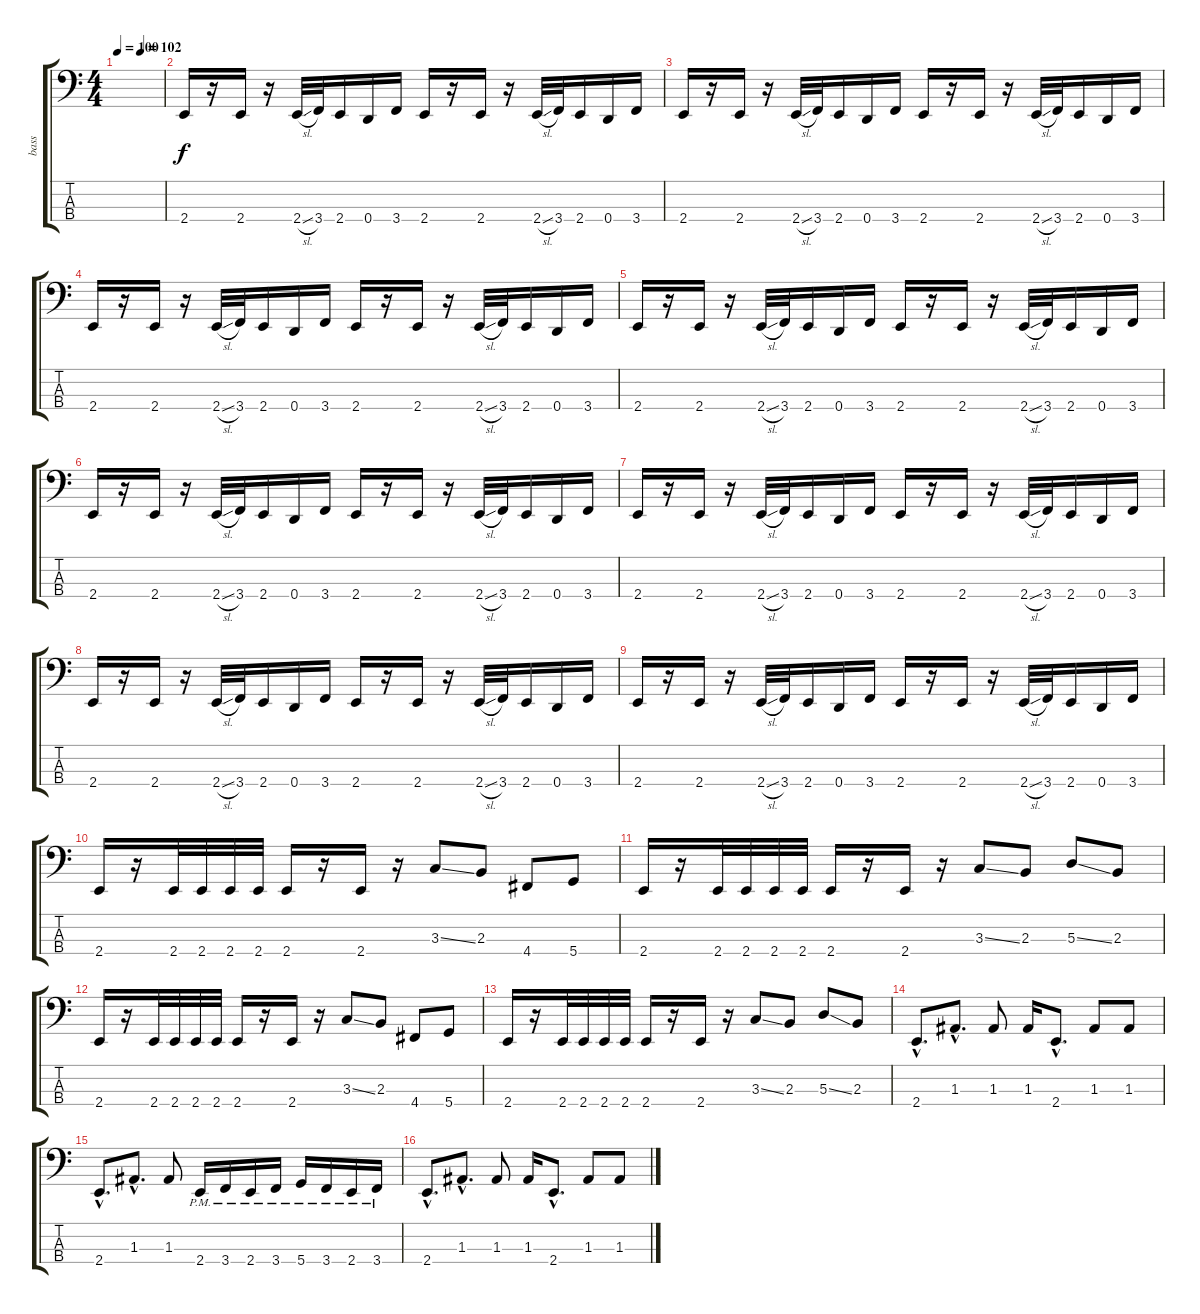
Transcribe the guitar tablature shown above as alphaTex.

\track ("bass" "bass") {instrument electricbassfinger}
\staff {score tabs}
\tuning (G2 D2 A1 D1) {hide}
\ts (4 4)
\tempo 100
\tempo (102 0.5)
\clef f4
\ks c
|
2.4.16 r.16 2.4.16 r.16 2.4{sl}.32 3.4.32 2.4.16 0.4.16 3.4.16 2.4.16 r.16 2.4.16 r.16 2.4{sl}.32 3.4.32 2.4.16 0.4.16 3.4.16 |
2.4.16 r.16 2.4.16 r.16 2.4{sl}.32 3.4.32 2.4.16 0.4.16 3.4.16 2.4.16 r.16 2.4.16 r.16 2.4{sl}.32 3.4.32 2.4.16 0.4.16 3.4.16 |
2.4.16 r.16 2.4.16 r.16 2.4{sl}.32 3.4.32 2.4.16 0.4.16 3.4.16 2.4.16 r.16 2.4.16 r.16 2.4{sl}.32 3.4.32 2.4.16 0.4.16 3.4.16 |
2.4.16 r.16 2.4.16 r.16 2.4{sl}.32 3.4.32 2.4.16 0.4.16 3.4.16 2.4.16 r.16 2.4.16 r.16 2.4{sl}.32 3.4.32 2.4.16 0.4.16 3.4.16 |
2.4.16 r.16 2.4.16 r.16 2.4{sl}.32 3.4.32 2.4.16 0.4.16 3.4.16 2.4.16 r.16 2.4.16 r.16 2.4{sl}.32 3.4.32 2.4.16 0.4.16 3.4.16 |
2.4.16 r.16 2.4.16 r.16 2.4{sl}.32 3.4.32 2.4.16 0.4.16 3.4.16 2.4.16 r.16 2.4.16 r.16 2.4{sl}.32 3.4.32 2.4.16 0.4.16 3.4.16 |
2.4.16 r.16 2.4.16 r.16 2.4{sl}.32 3.4.32 2.4.16 0.4.16 3.4.16 2.4.16 r.16 2.4.16 r.16 2.4{sl}.32 3.4.32 2.4.16 0.4.16 3.4.16 |
2.4.16 r.16 2.4.16 r.16 2.4{sl}.32 3.4.32 2.4.16 0.4.16 3.4.16 2.4.16 r.16 2.4.16 r.16 2.4{sl}.32 3.4.32 2.4.16 0.4.16 3.4.16 |
2.4.16 r.16 2.4.32 2.4.32 2.4.32 2.4.32 2.4.16 r.16 2.4.16 r.16 3.3{ss}.8 2.3.8 4.4.8 5.4.8 |
2.4.16 r.16 2.4.32 2.4.32 2.4.32 2.4.32 2.4.16 r.16 2.4.16 r.16 3.3{ss}.8 2.3.8 5.3{ss}.8 2.3.8 |
2.4.16 r.16 2.4.32 2.4.32 2.4.32 2.4.32 2.4.16 r.16 2.4.16 r.16 3.3{ss}.8 2.3.8 4.4.8 5.4.8 |
2.4.16 r.16 2.4.32 2.4.32 2.4.32 2.4.32 2.4.16 r.16 2.4.16 r.16 3.3{ss}.8 2.3.8 5.3{ss}.8 2.3.8 |
2.4{hac}.8{d} 1.3{hac}.8{d} 1.3.8 1.3.16 2.4{hac}.8{d} 1.3.8 1.3.8 |
2.4{hac}.8{d} 1.3{hac}.8{d} 1.3.8 2.4{pm}.16 3.4{pm}.16 2.4{pm}.16 3.4{pm}.16 5.4{pm}.16 3.4{pm}.16 2.4{pm}.16 3.4{pm}.16 |
2.4{hac}.8{d} 1.3{hac}.8{d} 1.3.8 1.3.16 2.4{hac}.8{d} 1.3.8 1.3.8
